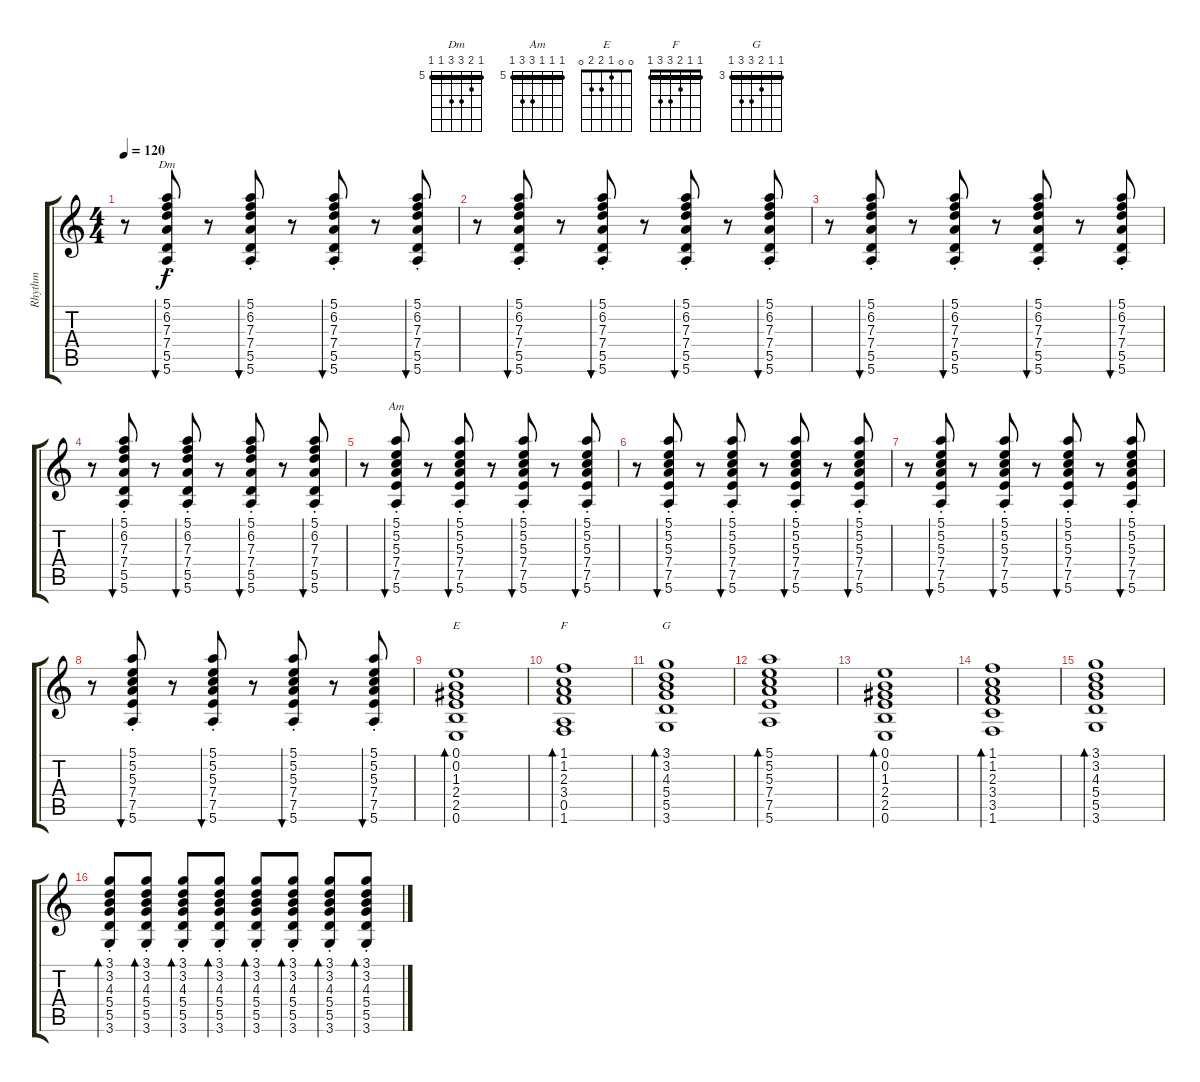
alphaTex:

\track ("Rhythm" "Rhythm") {instrument acousticguitarsteel}
\staff {score tabs}
\tuning (E4 B3 G3 D3 A2 E2) {hide}
\chord ("Dm" 5 6 7 7 5 5) {firstfret 5 barre 5}
\chord ("Am" 5 5 5 7 7 5) {firstfret 5 barre 5}
\chord ("E" 0 0 1 2 2 0)
\chord ("F" 1 1 2 3 3 1) {barre 1}
\chord ("G" 3 3 4 5 5 3) {firstfret 3 barre 3}
\ts (4 4)
\tempo 120
\clef g2
\ks c
r.8{dy f} (5.1{st} 6.2{st} 7.3{st} 7.4{st} 5.5{st} 5.6{st}).8{bu 120 ch "Dm"} r.8 (5.1{st} 6.2{st} 7.3{st} 7.4{st} 5.5{st} 5.6{st}).8{bu 120} r.8 (5.1{st} 6.2{st} 7.3{st} 7.4{st} 5.5{st} 5.6{st}).8{bu 120} r.8 (5.1{st} 6.2{st} 7.3{st} 7.4{st} 5.5{st} 5.6{st}).8{bu 120} |
r.8 (5.1{st} 6.2{st} 7.3{st} 7.4{st} 5.5{st} 5.6{st}).8{bu 120} r.8 (5.1{st} 6.2{st} 7.3{st} 7.4{st} 5.5{st} 5.6{st}).8{bu 120} r.8 (5.1{st} 6.2{st} 7.3{st} 7.4{st} 5.5{st} 5.6{st}).8{bu 120} r.8 (5.1{st} 6.2{st} 7.3{st} 7.4{st} 5.5{st} 5.6{st}).8{bu 120} |
r.8 (5.1{st} 6.2{st} 7.3{st} 7.4{st} 5.5{st} 5.6{st}).8{bu 120} r.8 (5.1{st} 6.2{st} 7.3{st} 7.4{st} 5.5{st} 5.6{st}).8{bu 120} r.8 (5.1{st} 6.2{st} 7.3{st} 7.4{st} 5.5{st} 5.6{st}).8{bu 120} r.8 (5.1{st} 6.2{st} 7.3{st} 7.4{st} 5.5{st} 5.6{st}).8{bu 120} |
r.8 (5.1{st} 6.2{st} 7.3{st} 7.4{st} 5.5{st} 5.6{st}).8{bu 120} r.8 (5.1{st} 6.2{st} 7.3{st} 7.4{st} 5.5{st} 5.6{st}).8{bu 120} r.8 (5.1{st} 6.2{st} 7.3{st} 7.4{st} 5.5{st} 5.6{st}).8{bu 120} r.8 (5.1{st} 6.2{st} 7.3{st} 7.4{st} 5.5{st} 5.6{st}).8{bu 120} |
r.8 (5.1{st} 5.2{st} 5.3{st} 7.4{st} 7.5{st} 5.6{st}).8{bu 120 ch "Am"} r.8 (5.1{st} 5.2{st} 5.3{st} 7.4{st} 7.5{st} 5.6{st}).8{bu 120} r.8 (5.1{st} 5.2{st} 5.3{st} 7.4{st} 7.5{st} 5.6{st}).8{bu 120} r.8 (5.1{st} 5.2{st} 5.3{st} 7.4{st} 7.5{st} 5.6{st}).8{bu 120} |
r.8 (5.1{st} 5.2{st} 5.3{st} 7.4{st} 7.5{st} 5.6{st}).8{bu 120} r.8 (5.1{st} 5.2{st} 5.3{st} 7.4{st} 7.5{st} 5.6{st}).8{bu 120} r.8 (5.1{st} 5.2{st} 5.3{st} 7.4{st} 7.5{st} 5.6{st}).8{bu 120} r.8 (5.1{st} 5.2{st} 5.3{st} 7.4{st} 7.5{st} 5.6{st}).8{bu 120} |
r.8 (5.1{st} 5.2{st} 5.3{st} 7.4{st} 7.5{st} 5.6{st}).8{bu 120} r.8 (5.1{st} 5.2{st} 5.3{st} 7.4{st} 7.5{st} 5.6{st}).8{bu 120} r.8 (5.1{st} 5.2{st} 5.3{st} 7.4{st} 7.5{st} 5.6{st}).8{bu 120} r.8 (5.1{st} 5.2{st} 5.3{st} 7.4{st} 7.5{st} 5.6{st}).8{bu 120} |
r.8 (5.1{st} 5.2{st} 5.3{st} 7.4{st} 7.5{st} 5.6{st}).8{bu 120} r.8 (5.1{st} 5.2{st} 5.3{st} 7.4{st} 7.5{st} 5.6{st}).8{bu 120} r.8 (5.1{st} 5.2{st} 5.3{st} 7.4{st} 7.5{st} 5.6{st}).8{bu 120} r.8 (5.1{st} 5.2{st} 5.3{st} 7.4{st} 7.5{st} 5.6{st}).8{bu 120} |
(0.1 0.2 1.3 2.4 2.5 0.6).1{bd 60 ch "E"} |
(1.1 1.2 2.3 3.4 0.5 1.6).1{bd 60 ch "F"} |
(3.1 3.2 4.3 5.4 5.5 3.6).1{bd 60 ch "G"} |
(5.1 5.2 5.3 7.4 7.5 5.6).1{bd 60} |
(0.1 0.2 1.3 2.4 2.5 0.6).1{bd 60} |
(1.1 1.2 2.3 3.4 3.5 1.6).1{bd 60} |
(3.1 3.2 4.3 5.4 5.5 3.6).1{bd 60} |
(3.1{st} 3.2{st} 4.3{st} 5.4{st} 5.5{st} 3.6{st}).8{bd 60} (3.1{st} 3.2{st} 4.3{st} 5.4{st} 5.5{st} 3.6{st}).8{bd 60} (3.1{st} 3.2{st} 4.3{st} 5.4{st} 5.5{st} 3.6{st}).8{bd 60} (3.1{st} 3.2{st} 4.3{st} 5.4{st} 5.5{st} 3.6{st}).8{bd 60} (3.1{st} 3.2{st} 4.3{st} 5.4{st} 5.5{st} 3.6{st}).8{bd 60} (3.1{st} 3.2{st} 4.3{st} 5.4{st} 5.5{st} 3.6{st}).8{bd 60} (3.1{st} 3.2{st} 4.3{st} 5.4{st} 5.5{st} 3.6{st}).8{bd 60} (3.1{st} 3.2{st} 4.3{st} 5.4{st} 5.5{st} 3.6{st}).8{bd 60}
